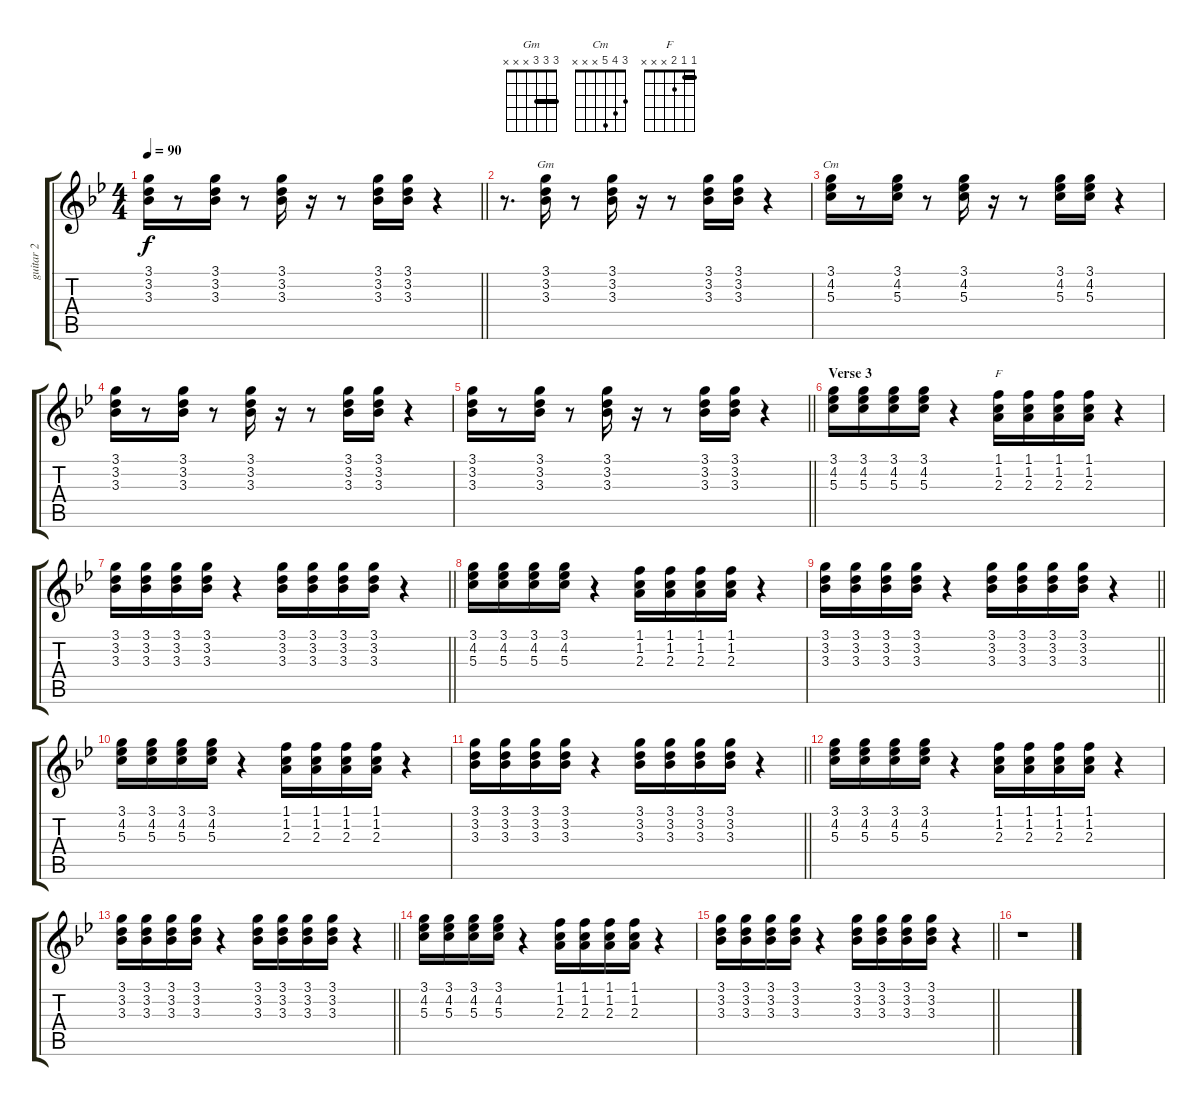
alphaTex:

\track ("guitar 2" "guitar 2") {instrument electricguitarclean}
\staff {score tabs}
\tuning (E4 B3 G3 D3 A2 E2) {hide}
\chord ("Gm" 3 3 3 x x x) {barre 3}
\chord ("Cm" 3 4 5 x x x)
\chord ("F" 1 1 2 x x x) {barre 1}
\ts (4 4)
\tempo 90
\clef g2
\barLineRight lightlight
\ks bb
(3.1 3.2 3.3).16{dy f} r.8 (3.1 3.2 3.3).16 r.8 (3.1 3.2 3.3).16 r.16 r.8 (3.1 3.2 3.3).16 (3.1 3.2 3.3).16 r.4 |
r.8{d} (3.1 3.2 3.3).16{ch "Gm"} r.8 (3.1 3.2 3.3).16 r.16 r.8 (3.1 3.2 3.3).16 (3.1 3.2 3.3).16 r.4 |
(3.1 4.2 5.3).16{ch "Cm"} r.8 (3.1 4.2 5.3).16 r.8 (3.1 4.2 5.3).16 r.16 r.8 (3.1 4.2 5.3).16 (3.1 4.2 5.3).16 r.4 |
(3.1 3.2 3.3).16 r.8 (3.1 3.2 3.3).16 r.8 (3.1 3.2 3.3).16 r.16 r.8 (3.1 3.2 3.3).16 (3.1 3.2 3.3).16 r.4 |
\barLineRight lightlight
(3.1 3.2 3.3).16 r.8 (3.1 3.2 3.3).16 r.8 (3.1 3.2 3.3).16 r.16 r.8 (3.1 3.2 3.3).16 (3.1 3.2 3.3).16 r.4 |
\section ("" "Verse 3")
(3.1 4.2 5.3).16 (3.1 4.2 5.3).16 (3.1 4.2 5.3).16 (3.1 4.2 5.3).16 r.4 (1.1 1.2 2.3).16{ch "F"} (1.1 1.2 2.3).16 (1.1 1.2 2.3).16 (1.1 1.2 2.3).16 r.4 |
\barLineRight lightlight
(3.1 3.2 3.3).16 (3.1 3.2 3.3).16 (3.1 3.2 3.3).16 (3.1 3.2 3.3).16 r.4 (3.1 3.2 3.3).16 (3.1 3.2 3.3).16 (3.1 3.2 3.3).16 (3.1 3.2 3.3).16 r.4 |
(3.1 4.2 5.3).16 (3.1 4.2 5.3).16 (3.1 4.2 5.3).16 (3.1 4.2 5.3).16 r.4 (1.1 1.2 2.3).16 (1.1 1.2 2.3).16 (1.1 1.2 2.3).16 (1.1 1.2 2.3).16 r.4 |
\barLineRight lightlight
(3.1 3.2 3.3).16 (3.1 3.2 3.3).16 (3.1 3.2 3.3).16 (3.1 3.2 3.3).16 r.4 (3.1 3.2 3.3).16 (3.1 3.2 3.3).16 (3.1 3.2 3.3).16 (3.1 3.2 3.3).16 r.4 |
(3.1 4.2 5.3).16 (3.1 4.2 5.3).16 (3.1 4.2 5.3).16 (3.1 4.2 5.3).16 r.4 (1.1 1.2 2.3).16 (1.1 1.2 2.3).16 (1.1 1.2 2.3).16 (1.1 1.2 2.3).16 r.4 |
\barLineRight lightlight
(3.1 3.2 3.3).16 (3.1 3.2 3.3).16 (3.1 3.2 3.3).16 (3.1 3.2 3.3).16 r.4 (3.1 3.2 3.3).16 (3.1 3.2 3.3).16 (3.1 3.2 3.3).16 (3.1 3.2 3.3).16 r.4 |
(3.1 4.2 5.3).16 (3.1 4.2 5.3).16 (3.1 4.2 5.3).16 (3.1 4.2 5.3).16 r.4 (1.1 1.2 2.3).16 (1.1 1.2 2.3).16 (1.1 1.2 2.3).16 (1.1 1.2 2.3).16 r.4 |
\barLineRight lightlight
(3.1 3.2 3.3).16 (3.1 3.2 3.3).16 (3.1 3.2 3.3).16 (3.1 3.2 3.3).16 r.4 (3.1 3.2 3.3).16 (3.1 3.2 3.3).16 (3.1 3.2 3.3).16 (3.1 3.2 3.3).16 r.4 |
(3.1 4.2 5.3).16 (3.1 4.2 5.3).16 (3.1 4.2 5.3).16 (3.1 4.2 5.3).16 r.4 (1.1 1.2 2.3).16 (1.1 1.2 2.3).16 (1.1 1.2 2.3).16 (1.1 1.2 2.3).16 r.4 |
\barLineRight lightlight
(3.1 3.2 3.3).16 (3.1 3.2 3.3).16 (3.1 3.2 3.3).16 (3.1 3.2 3.3).16 r.4 (3.1 3.2 3.3).16 (3.1 3.2 3.3).16 (3.1 3.2 3.3).16 (3.1 3.2 3.3).16 r.4 |
r.1
